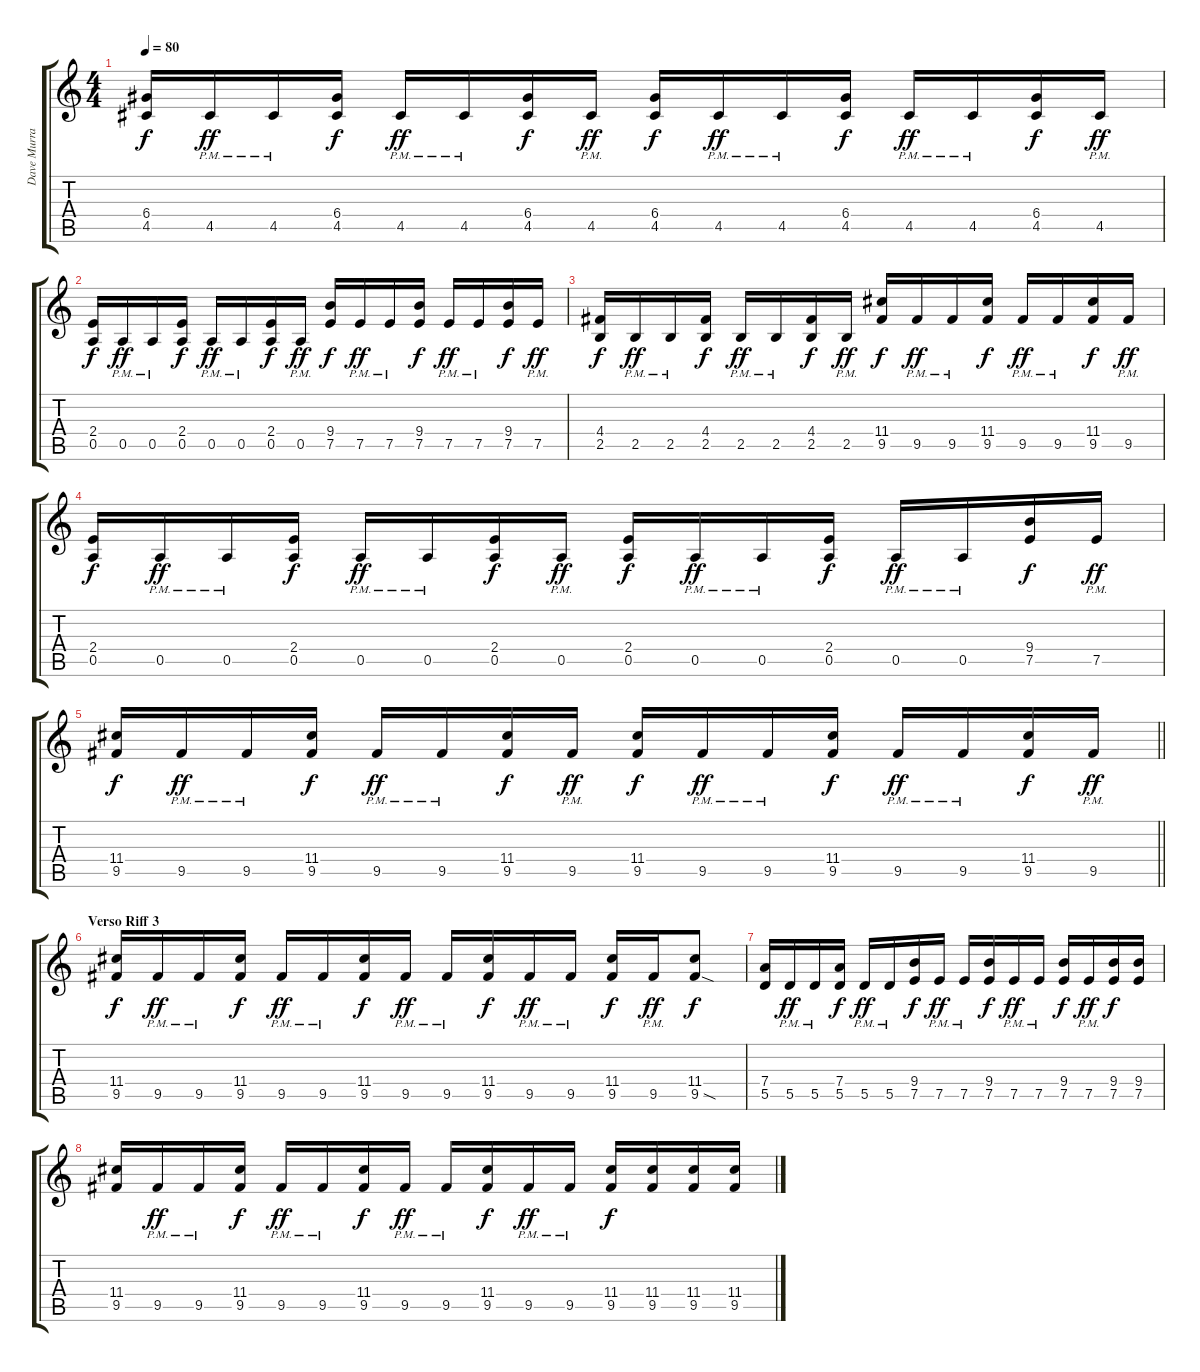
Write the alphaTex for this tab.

\track ("Dave Murray" "Dave Murra") {instrument distortionguitar}
\staff {score tabs}
\tuning (E4 B3 G3 D3 A2 E2) {hide}
\ts (4 4)
\tempo 80
\clef g2
\ks c
(6.4 4.5).16{dy f} 4.5{pm}.16{dy ff} 4.5{pm}.16 (6.4 4.5).16{dy f} 4.5{pm}.16{dy ff} 4.5{pm}.16 (6.4 4.5).16{dy f} 4.5{pm}.16{dy ff} (6.4 4.5).16{dy f} 4.5{pm}.16{dy ff} 4.5{pm}.16 (6.4 4.5).16{dy f} 4.5{pm}.16{dy ff} 4.5{pm}.16 (6.4 4.5).16{dy f} 4.5{pm}.16{dy ff} |
(2.4 0.5).16{dy f} 0.5{pm}.16{dy ff} 0.5{pm}.16 (2.4 0.5).16{dy f} 0.5{pm}.16{dy ff} 0.5{pm}.16 (2.4 0.5).16{dy f} 0.5{pm}.16{dy ff} (9.4 7.5).16{dy f} 7.5{pm}.16{dy ff} 7.5{pm}.16 (9.4 7.5).16{dy f} 7.5{pm}.16{dy ff} 7.5{pm}.16 (9.4 7.5).16{dy f} 7.5{pm}.16{dy ff} |
(4.4 2.5).16{dy f} 2.5{pm}.16{dy ff} 2.5{pm}.16 (4.4 2.5).16{dy f} 2.5{pm}.16{dy ff} 2.5{pm}.16 (4.4 2.5).16{dy f} 2.5{pm}.16{dy ff} (11.4 9.5).16{dy f} 9.5{pm}.16{dy ff} 9.5{pm}.16 (11.4 9.5).16{dy f} 9.5{pm}.16{dy ff} 9.5{pm}.16 (11.4 9.5).16{dy f} 9.5{pm}.16{dy ff} |
(2.4 0.5).16{dy f} 0.5{pm}.16{dy ff} 0.5{pm}.16 (2.4 0.5).16{dy f} 0.5{pm}.16{dy ff} 0.5{pm}.16 (2.4 0.5).16{dy f} 0.5{pm}.16{dy ff} (2.4 0.5).16{dy f} 0.5{pm}.16{dy ff} 0.5{pm}.16 (2.4 0.5).16{dy f} 0.5{pm}.16{dy ff} 0.5{pm}.16 (9.4 7.5).16{dy f} 7.5{pm}.16{dy ff} |
\barLineRight lightlight
(11.4 9.5).16{dy f} 9.5{pm}.16{dy ff} 9.5{pm}.16 (11.4 9.5).16{dy f} 9.5{pm}.16{dy ff} 9.5{pm}.16 (11.4 9.5).16{dy f} 9.5{pm}.16{dy ff} (11.4 9.5).16{dy f} 9.5{pm}.16{dy ff} 9.5{pm}.16 (11.4 9.5).16{dy f} 9.5{pm}.16{dy ff} 9.5{pm}.16 (11.4 9.5).16{dy f} 9.5{pm}.16{dy ff} |
\section ("" "Verso Riff 3")
(11.4 9.5).16{dy f} 9.5{pm}.16{dy ff} 9.5{pm}.16 (11.4 9.5).16{dy f} 9.5{pm}.16{dy ff} 9.5{pm}.16 (11.4 9.5).16{dy f} 9.5{pm}.16{dy ff} 9.5{pm}.16 (11.4 9.5).16{dy f} 9.5{pm}.16{dy ff} 9.5{pm}.16 (11.4 9.5).16{dy f} 9.5{pm}.16{dy ff} (11.4 9.5{sod}).8{dy f} |
(7.4 5.5).16 5.5{pm}.16{dy ff} 5.5{pm}.16 (7.4 5.5).16{dy f} 5.5{pm}.16{dy ff} 5.5{pm}.16 (9.4 7.5).16{dy f} 7.5{pm}.16{dy ff} 7.5{pm}.16 (9.4 7.5).16{dy f} 7.5{pm}.16{dy ff} 7.5{pm}.16 (9.4 7.5).16{dy f} 7.5{pm}.16{dy ff} (9.4 7.5).16{dy f} (9.4 7.5).16 |
(11.4 9.5).16 9.5{pm}.16{dy ff} 9.5{pm}.16 (11.4 9.5).16{dy f} 9.5{pm}.16{dy ff} 9.5{pm}.16 (11.4 9.5).16{dy f} 9.5{pm}.16{dy ff} 9.5{pm}.16 (11.4 9.5).16{dy f} 9.5{pm}.16{dy ff} 9.5{pm}.16 (11.4 9.5).16{dy f} (11.4 9.5).16 (11.4 9.5).16 (11.4 9.5).16
